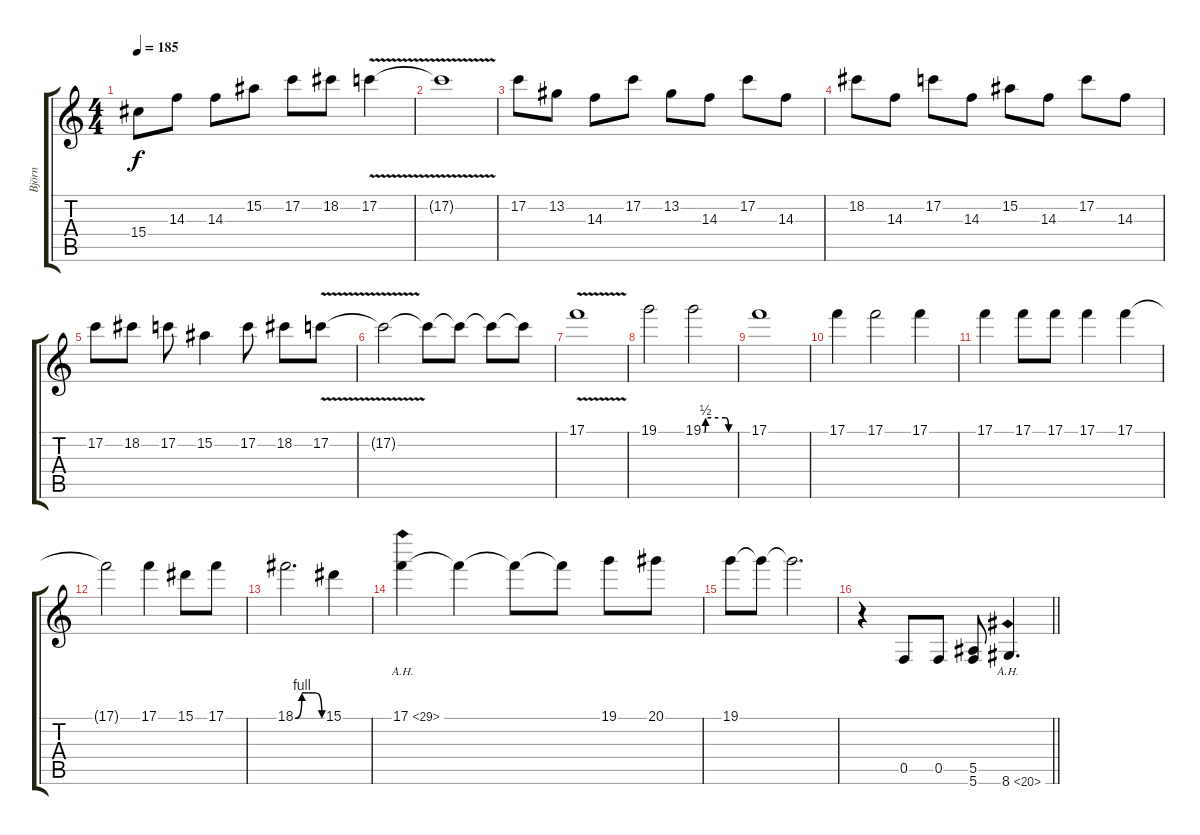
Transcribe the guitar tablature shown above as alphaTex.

\track ("Björn" "Björn") {instrument distortionguitar}
\staff {score tabs}
\tuning (C4 G3 Eb3 Bb2 F2 C2) {hide}
\ts (4 4)
\tempo 185
\clef g2
\ks c
15.4.8{dy f} 14.3.8 14.3.8 15.2.8 17.2.8 18.2.8 17.2{v}.4 |
17.2{t}.1 |
17.2.8 13.2.8 14.3.8 17.2.8 13.2.8 14.3.8 17.2.8 14.3.8 |
18.2.8 14.3.8 17.2.8 14.3.8 15.2.8 14.3.8 17.2.8 14.3.8 |
17.2.8 18.2.8 17.2.8 15.2.4 17.2.8 18.2.8 17.2{v}.8 |
17.2{t}.2 17.2{t}.8 17.2{t}.8 17.2{t}.8 17.2{t}.8 |
17.1{v}.1 |
19.1.2 19.1{be (custom 0 0 3 0 5 2 44 2 50 0 60 0)}.2 |
17.1.1 |
17.1.4 17.1.2 17.1.4 |
17.1.4 17.1.8 17.1.8 17.1.4 17.1.4 |
17.1{t}.2 17.1.4 15.1.8 17.1.8 |
18.1{be (custom 0 0 15 4 30 4 45 4 60 0)}.2{d} 15.1.4 |
17.1{ah 12}.4 17.1{t}.4 17.1{t}.8 17.1{t}.8 19.1.8 20.1.8 |
19.1.8 19.1{t}.8 19.1{t}.2{d} |
\barLineRight lightlight
r.4 0.5.8 0.5.8 (5.5 5.6).8 8.6{ah 12}.4{d}
